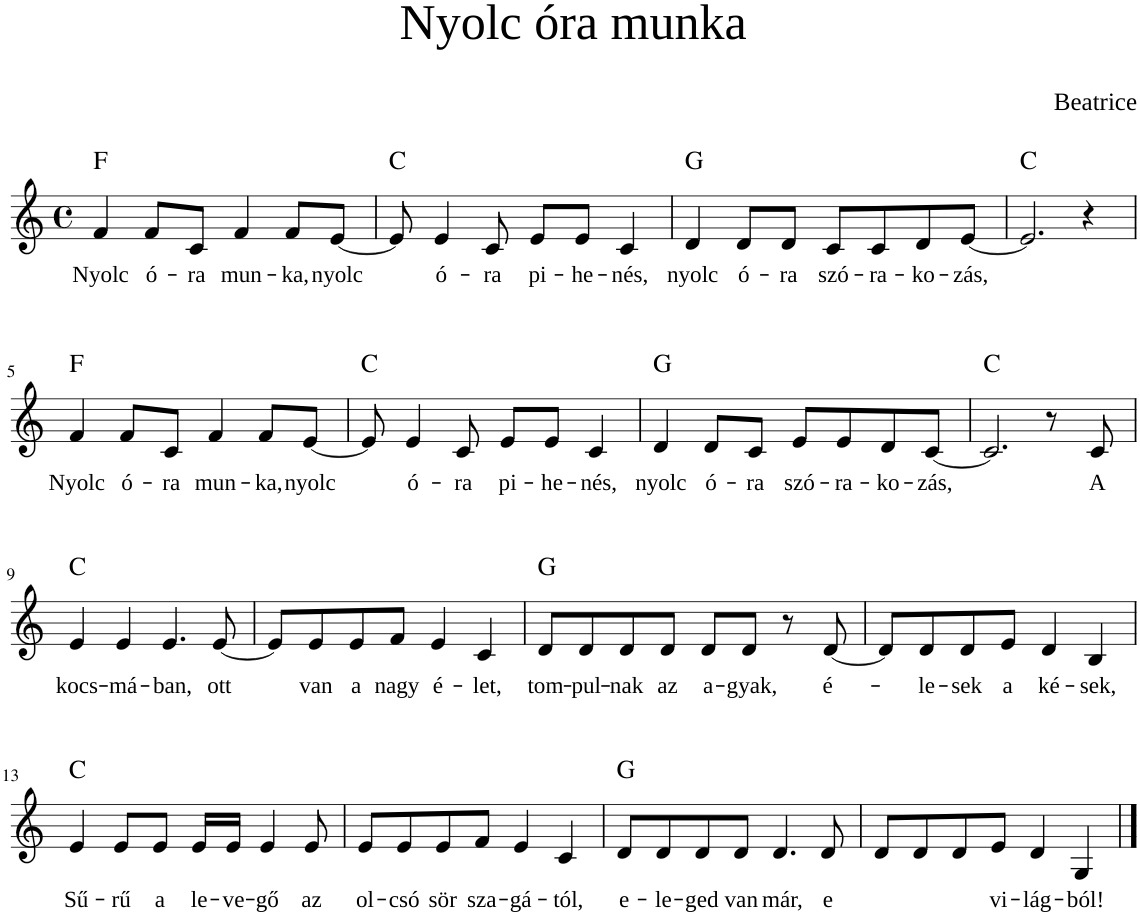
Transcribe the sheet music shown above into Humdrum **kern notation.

**kern	**text	**harte
*part1	*part1	*part1
*staff1	*staff1	*
*I"Tenor Saxophone	*	*
*I'T Sax	*	*
*clefG2	*	*
*Trd8c14	*	*
*k[]	*	*
*M4/4	*	*
*met(c)	*	*
=1	=1	=1
!	!LO:LY:b	!
4f/	Nyolc	F:maj
!	!LO:LY:b	!
8f/L	ó-	.
!	!LO:LY:b	!
8c/J	-ra	.
!	!LO:LY:b	!
4f/	mun-	.
!	!LO:LY:b	!
8f/L	-ka,	.
!	!LO:LY:b	!
[8e/J	nyolc	.
=2	=2	=2
8e/]	.	C:maj
!	!LO:LY:b	!
4e/	ó-	.
!	!LO:LY:b	!
8c/	-ra	.
!	!LO:LY:b	!
8e/L	pi-	.
!	!LO:LY:b	!
8e/J	-he-	.
!	!LO:LY:b	!
4c/	-nés,	.
=3	=3	=3
!	!LO:LY:b	!
4d/	nyolc	G:maj
!	!LO:LY:b	!
8d/L	ó-	.
!	!LO:LY:b	!
8d/J	-ra	.
!	!LO:LY:b	!
8c/L	szó-	.
!	!LO:LY:b	!
8c/	-ra-	.
!	!LO:LY:b	!
8d/	-ko-	.
!	!LO:LY:b	!
[8e/J	-zás,	.
=4	=4	=4
2.e/]	.	C:maj
4r	.	.
!!LO:LB:g=z
=5	=5	=5
!	!LO:LY:b	!
4f/	Nyolc	F:maj
!	!LO:LY:b	!
8f/L	ó-	.
!	!LO:LY:b	!
8c/J	-ra	.
!	!LO:LY:b	!
4f/	mun-	.
!	!LO:LY:b	!
8f/L	-ka,	.
!	!LO:LY:b	!
[8e/J	nyolc	.
=6	=6	=6
8e/]	.	C:maj
!	!LO:LY:b	!
4e/	ó-	.
!	!LO:LY:b	!
8c/	-ra	.
!	!LO:LY:b	!
8e/L	pi-	.
!	!LO:LY:b	!
8e/J	-he-	.
!	!LO:LY:b	!
4c/	-nés,	.
=7	=7	=7
!	!LO:LY:b	!
4d/	nyolc	G:maj
!	!LO:LY:b	!
8d/L	ó-	.
!	!LO:LY:b	!
8c/J	-ra	.
!	!LO:LY:b	!
8e/L	szó-	.
!	!LO:LY:b	!
8e/	-ra-	.
!	!LO:LY:b	!
8d/	-ko-	.
!	!LO:LY:b	!
[8c/J	-zás,	.
=8	=8	=8
2.c/]	.	C:maj
8r	.	.
!	!LO:LY:b	!
8c/	A	.
!!LO:LB:g=z
=9	=9	=9
!	!LO:LY:b	!
4e/	kocs-	C:maj
!	!LO:LY:b	!
4e/	-má-	.
!	!LO:LY:b	!
4.e/	-ban,	.
!	!LO:LY:b	!
[8e/	ott	.
=10	=10	=10
8e/L]	.	.
!	!LO:LY:b	!
8e/	van	.
!	!LO:LY:b	!
8e/	a	.
!	!LO:LY:b	!
8f/J	nagy	.
!	!LO:LY:b	!
4e/	é-	.
!	!LO:LY:b	!
4c/	-let,	.
=11	=11	=11
!	!LO:LY:b	!
8d/L	tom-	G:maj
!	!LO:LY:b	!
8d/	-pul-	.
!	!LO:LY:b	!
8d/	nak	.
!	!LO:LY:b	!
8d/J	az	.
!	!LO:LY:b	!
8d/L	a-	.
!	!LO:LY:b	!
8d/J	-gyak,	.
8r	.	.
!	!LO:LY:b	!
[8d/	é-	.
=12	=12	=12
8d/L]	.	.
!	!LO:LY:b	!
8d/	-le-	.
!	!LO:LY:b	!
8d/	-sek	.
!	!LO:LY:b	!
8e/J	a	.
!	!LO:LY:b	!
4d/	ké-	.
!	!LO:LY:b	!
4B/	-sek,	.
!!LO:LB:g=z
=13	=13	=13
!	!LO:LY:b	!
4e/	Sű-	C:maj
!	!LO:LY:b	!
8e/L	-rű	.
!	!LO:LY:b	!
8e/J	a	.
!	!LO:LY:b	!
16e/LL	le-	.
!	!LO:LY:b	!
16e/JJ	-ve-	.
!	!LO:LY:b	!
4e/	-gő	.
!	!LO:LY:b	!
8e/	az	.
=14	=14	=14
!	!LO:LY:b	!
8e/L	ol-	.
!	!LO:LY:b	!
8e/	-csó	.
!	!LO:LY:b	!
8e/	sör	.
!	!LO:LY:b	!
8f/J	sza-	.
!	!LO:LY:b	!
4e/	-gá-	.
!	!LO:LY:b	!
4c/	-tól,	.
=15	=15	=15
!	!LO:LY:b	!
8d/L	e-	G:maj
!	!LO:LY:b	!
8d/	-le-	.
!	!LO:LY:b	!
8d/	-ged	.
!	!LO:LY:b	!
8d/J	van	.
!	!LO:LY:b	!
4.d/	már,	.
!	!LO:LY:b	!
8d/	e	.
=16	=16	=16
8d/L	.	.
8d/	.	.
8d/	.	.
!	!LO:LY:b	!
8e/J	vi-	.
!	!LO:LY:b	!
4d/	-lág-	.
!	!LO:LY:b	!
4G/	-ból!	.
==	==	==
*-	*-	*-
